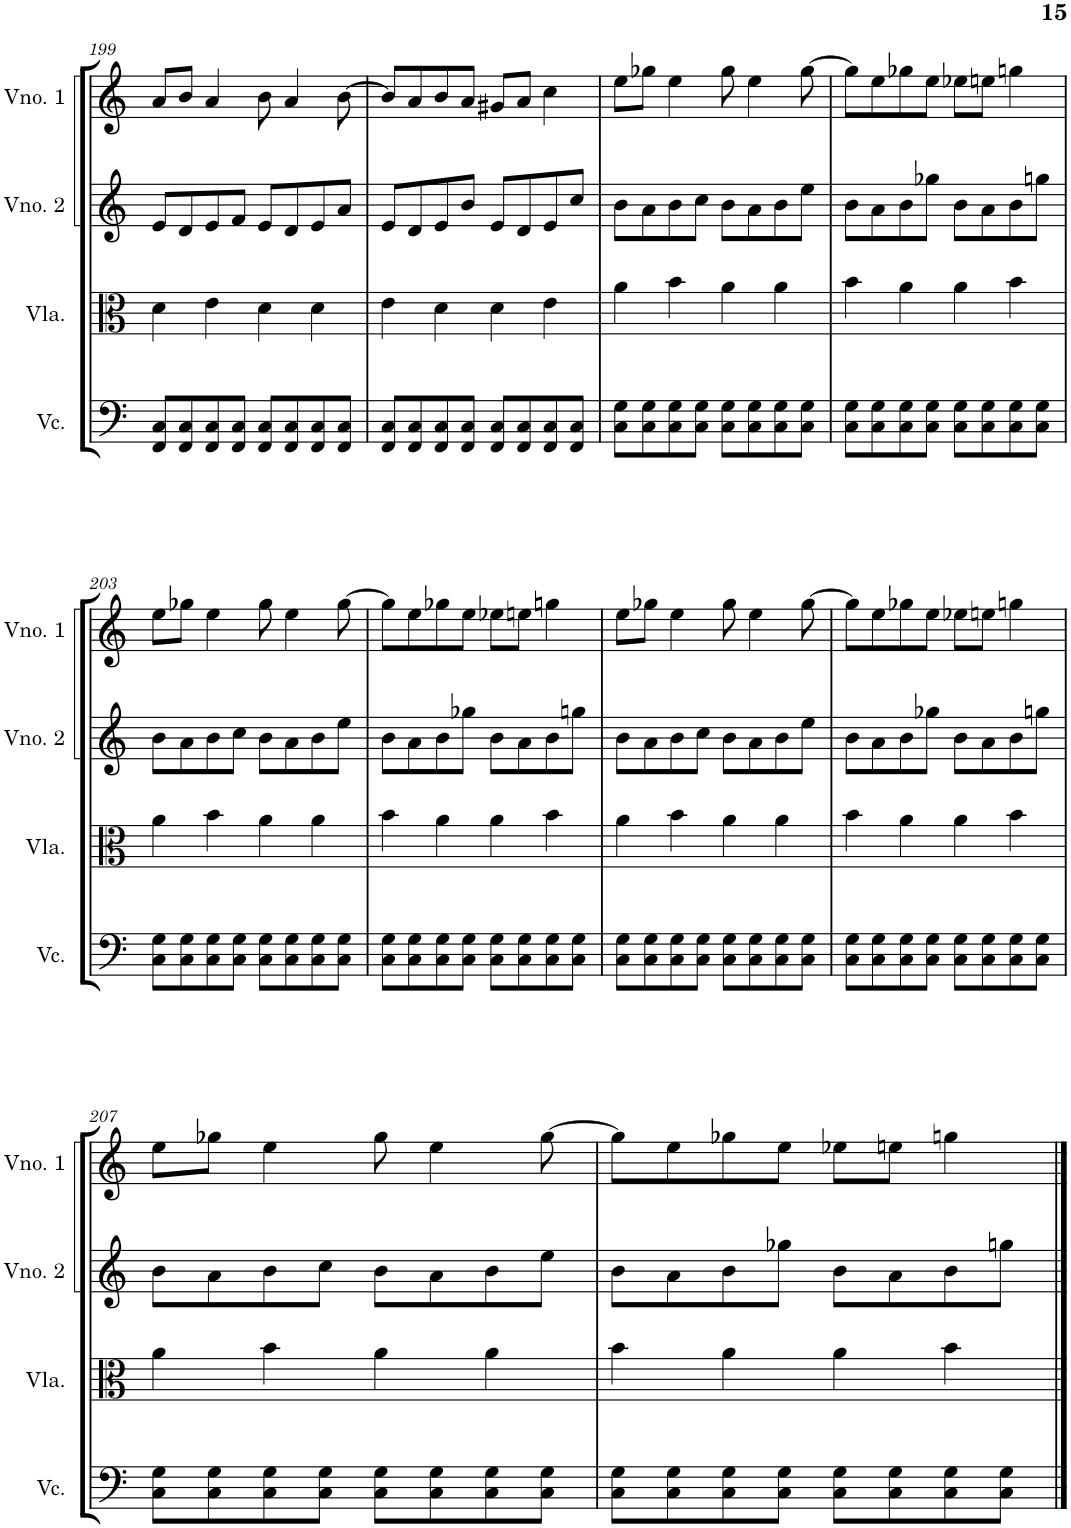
**kern	**kern	**kern	**kern
*part4	*part3	*part2	*part1
*staff4	*staff3	*staff2	*staff1
*I"Violoncelo	*I"Viola	*I"Violino 2	*I"Violino 1
*I'Vc.	*I'Vla.	*I'Vno. 2	*I'Vno. 1
!!LO:PB:g=z
*clefF4	*clefC3	*clefG2	*clefG2
*k[]	*k[]	*k[]	*k[]
*M4/4	*M4/4	*M4/4	*M4/4
=199	=199	=199	=199
8FF/ 8C/L	4d\	8e/L	8a/L
8FF/ 8C/	.	8d/	8b/J
8FF/ 8C/	4e\	8e/	4a/
8FF/ 8C/J	.	8f/J	.
8FF/ 8C/L	4d\	8e/L	8b\
8FF/ 8C/	.	8d/	4a/
8FF/ 8C/	4d\	8e/	.
8FF/ 8C/J	.	8a/J	[8b\
=200	=200	=200	=200
8FF/ 8C/L	4e\	8e/L	8b/L]
8FF/ 8C/	.	8d/	8a/
8FF/ 8C/	4d\	8e/	8b/
8FF/ 8C/J	.	8b/J	8a/J
8FF/ 8C/L	4d\	8e/L	8g#X/L
8FF/ 8C/	.	8d/	8a/J
8FF/ 8C/	4e\	8e/	4cc\
8FF/ 8C/J	.	8cc/J	.
=201	=201	=201	=201
8C\ 8G\L	4a\	8b\L	8ee\L
8C\ 8G\	.	8a\	8gg-X\J
8C\ 8G\	4b\	8b\	4ee\
8C\ 8G\J	.	8cc\J	.
8C\ 8G\L	4a\	8b\L	8gg-\
8C\ 8G\	.	8a\	4ee\
8C\ 8G\	4a\	8b\	.
8C\ 8G\J	.	8ee\J	[8gg-\
=202	=202	=202	=202
8C\ 8G\L	4b\	8b\L	8gg-\L]
8C\ 8G\	.	8a\	8ee\
8C\ 8G\	4a\	8b\	8gg-X\
8C\ 8G\J	.	8gg-X\J	8ee\J
8C\ 8G\L	4a\	8b\L	8ee-X\L
8C\ 8G\	.	8a\	8een\J
8C\ 8G\	4b\	8b\	4ggn\
8C\ 8G\J	.	8ggn\J	.
!!LO:LB:g=z
=203	=203	=203	=203
8C\ 8G\L	4a\	8b\L	8ee\L
8C\ 8G\	.	8a\	8gg-X\J
8C\ 8G\	4b\	8b\	4ee\
8C\ 8G\J	.	8cc\J	.
8C\ 8G\L	4a\	8b\L	8gg-\
8C\ 8G\	.	8a\	4ee\
8C\ 8G\	4a\	8b\	.
8C\ 8G\J	.	8ee\J	[8gg-\
=204	=204	=204	=204
8C\ 8G\L	4b\	8b\L	8gg-\L]
8C\ 8G\	.	8a\	8ee\
8C\ 8G\	4a\	8b\	8gg-X\
8C\ 8G\J	.	8gg-X\J	8ee\J
8C\ 8G\L	4a\	8b\L	8ee-X\L
8C\ 8G\	.	8a\	8een\J
8C\ 8G\	4b\	8b\	4ggn\
8C\ 8G\J	.	8ggn\J	.
=205	=205	=205	=205
8C\ 8G\L	4a\	8b\L	8ee\L
8C\ 8G\	.	8a\	8gg-X\J
8C\ 8G\	4b\	8b\	4ee\
8C\ 8G\J	.	8cc\J	.
8C\ 8G\L	4a\	8b\L	8gg-\
8C\ 8G\	.	8a\	4ee\
8C\ 8G\	4a\	8b\	.
8C\ 8G\J	.	8ee\J	[8gg-\
=206	=206	=206	=206
8C\ 8G\L	4b\	8b\L	8gg-\L]
8C\ 8G\	.	8a\	8ee\
8C\ 8G\	4a\	8b\	8gg-X\
8C\ 8G\J	.	8gg-X\J	8ee\J
8C\ 8G\L	4a\	8b\L	8ee-X\L
8C\ 8G\	.	8a\	8een\J
8C\ 8G\	4b\	8b\	4ggn\
8C\ 8G\J	.	8ggn\J	.
!!LO:LB:g=z
=207	=207	=207	=207
8C\ 8G\L	4a\	8b\L	8ee\L
8C\ 8G\	.	8a\	8gg-X\J
8C\ 8G\	4b\	8b\	4ee\
8C\ 8G\J	.	8cc\J	.
8C\ 8G\L	4a\	8b\L	8gg-\
8C\ 8G\	.	8a\	4ee\
8C\ 8G\	4a\	8b\	.
8C\ 8G\J	.	8ee\J	[8gg-\
=208	=208	=208	=208
8C\ 8G\L	4b\	8b\L	8gg-\L]
8C\ 8G\	.	8a\	8ee\
8C\ 8G\	4a\	8b\	8gg-X\
8C\ 8G\J	.	8gg-X\J	8ee\J
8C\ 8G\L	4a\	8b\L	8ee-X\L
8C\ 8G\	.	8a\	8een\J
8C\ 8G\	4b\	8b\	4ggn\
8C\ 8G\J	.	8ggn\J	.
==	==	==	==
*-	*-	*-	*-
